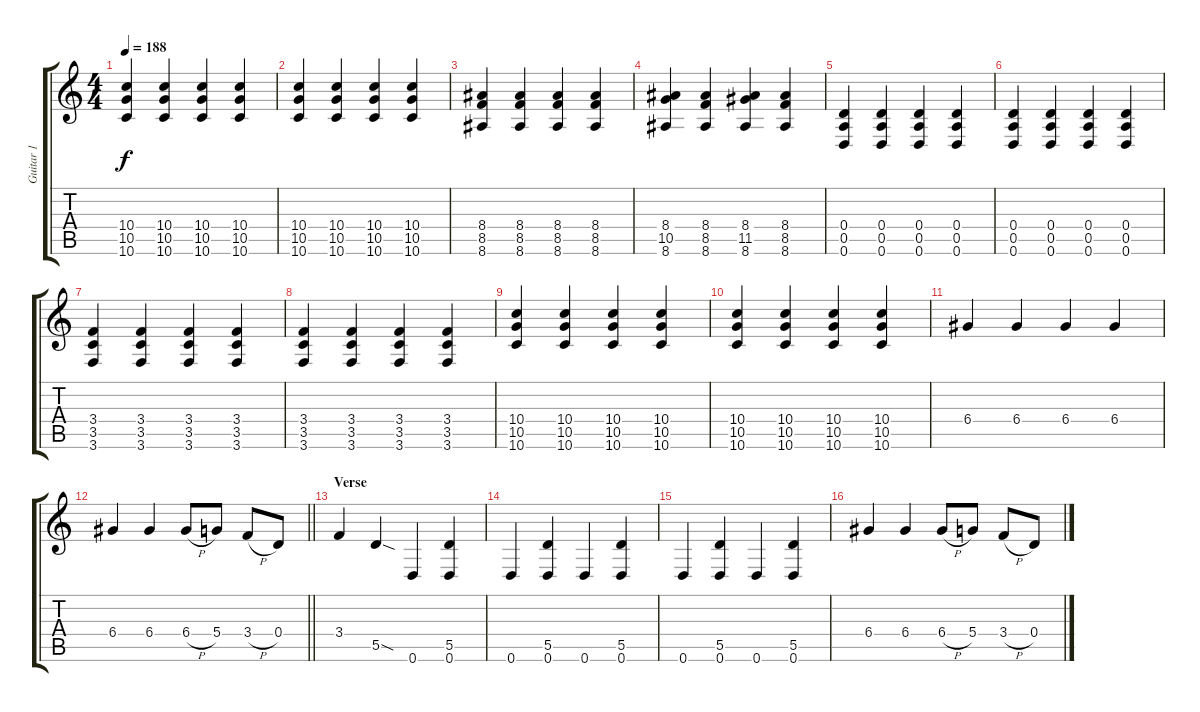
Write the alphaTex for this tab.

\track ("Guitar 1" "Guitar 1") {instrument distortionguitar}
\staff {score tabs}
\tuning (E4 B3 G3 D3 A2 D2) {hide}
\ts (4 4)
\tempo 188
\clef g2
\ks c
(10.4 10.5 10.6).4{dy f} (10.4 10.5 10.6).4 (10.4 10.5 10.6).4 (10.4 10.5 10.6).4 |
(10.4 10.5 10.6).4 (10.4 10.5 10.6).4 (10.4 10.5 10.6).4 (10.4 10.5 10.6).4 |
(8.4 8.5 8.6).4 (8.4 8.5 8.6).4 (8.4 8.5 8.6).4 (8.4 8.5 8.6).4 |
(8.4 10.5 8.6).4 (8.4 8.5 8.6).4 (8.4 11.5 8.6).4 (8.4 8.5 8.6).4 |
(0.4 0.5 0.6).4 (0.4 0.5 0.6).4 (0.4 0.5 0.6).4 (0.4 0.5 0.6).4 |
(0.4 0.5 0.6).4 (0.4 0.5 0.6).4 (0.4 0.5 0.6).4 (0.4 0.5 0.6).4 |
(3.4 3.5 3.6).4 (3.4 3.5 3.6).4 (3.4 3.5 3.6).4 (3.4 3.5 3.6).4 |
(3.4 3.5 3.6).4 (3.4 3.5 3.6).4 (3.4 3.5 3.6).4 (3.4 3.5 3.6).4 |
(10.4 10.5 10.6).4 (10.4 10.5 10.6).4 (10.4 10.5 10.6).4 (10.4 10.5 10.6).4 |
(10.4 10.5 10.6).4 (10.4 10.5 10.6).4 (10.4 10.5 10.6).4 (10.4 10.5 10.6).4 |
6.4.4 6.4.4 6.4.4 6.4.4 |
\barLineRight lightlight
6.4.4 6.4.4 6.4{h}.8 5.4.8 3.4{h}.8 0.4.8 |
\section ("" "Verse")
3.4.4 5.5{sod}.4 0.6.4 (5.5 0.6).4 |
0.6.4 (5.5 0.6).4 0.6.4 (5.5 0.6).4 |
0.6.4 (5.5 0.6).4 0.6.4 (5.5 0.6).4 |
6.4.4 6.4.4 6.4{h}.8 5.4.8 3.4{h}.8 0.4.8
